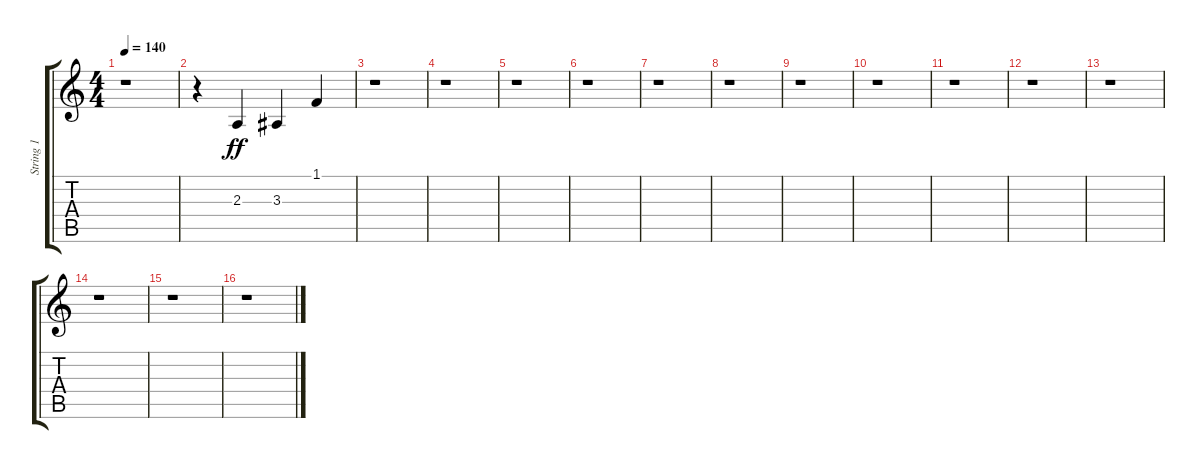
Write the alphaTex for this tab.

\track ("String 1" "String 1") {instrument stringensemble1}
\staff {score tabs}
\tuning (E4 B3 G3 D3 A2 E2) {hide}
\ts (4 4)
\tempo 140
\clef g2
\ks c
r.1{dy ff} |
r.4 2.3.4{volume 14} 3.3.4 1.1.4 |
r.1 |
r.1 |
r.1 |
r.1 |
r.1 |
r.1 |
r.1 |
r.1 |
r.1 |
r.1 |
r.1 |
r.1 |
r.1 |
r.1
